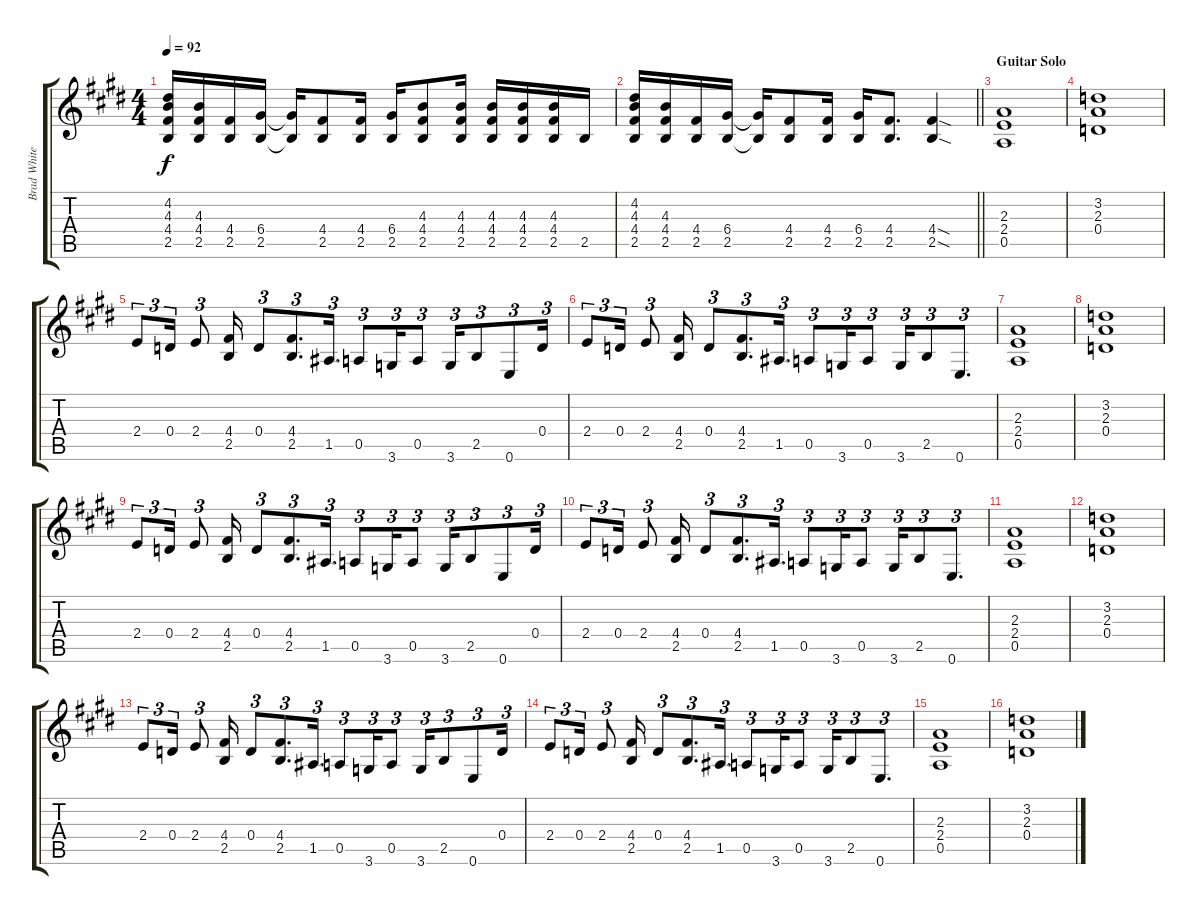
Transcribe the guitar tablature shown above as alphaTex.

\track ("Brad Whiteford" "Brad White") {instrument distortionguitar}
\staff {score tabs}
\tuning (E4 B3 G3 D3 A2 E2) {hide}
\ts (4 4)
\tempo 92
\clef g2
\ks e
(4.2 4.3 4.4 2.5).16{dy f} (4.3 4.4 2.5).16 (4.4 2.5).16 (6.4 2.5).16 (6.4{t} 2.5{t}).16 (4.4 2.5).8 (4.4 2.5).16 (6.4 2.5).16 (4.3 4.4 2.5).8 (4.3 4.4 2.5).16 (4.3 4.4 2.5).16 (4.3 4.4 2.5).16 (4.3 4.4 2.5).16 2.5.16 |
\barLineRight lightlight
(4.2 4.3 4.4 2.5).16 (4.3 4.4 2.5).16 (4.4 2.5).16 (6.4 2.5).16 (6.4{t} 2.5{t}).16 (4.4 2.5).8 (4.4 2.5).16 (6.4 2.5).16 (4.4 2.5).8{d} (4.4{sod} 2.5{sod}).4 |
\section ("" "Guitar Solo")
(2.3 2.4 0.5).1 |
(3.2 2.3 0.4).1 |
2.4.8{tu (3 2)} 0.4.16{tu (3 2)} 2.4.8{tu (3 2)} (4.4 2.5).16 0.4.8{tu (3 2)} (4.4 2.5).8{d tu (3 2)} 1.5.16{d tu (3 2)} 0.5.8{tu (3 2)} 3.6.16{tu (3 2)} 0.5.8{tu (3 2)} 3.6.16{tu (3 2)} 2.5.8{tu (3 2)} 0.6.8{tu (3 2)} 0.4.16{tu (3 2)} |
2.4.8{tu (3 2)} 0.4.16{tu (3 2)} 2.4.8{tu (3 2)} (4.4 2.5).16 0.4.8{tu (3 2)} (4.4 2.5).8{d tu (3 2)} 1.5.16{d tu (3 2)} 0.5.8{tu (3 2)} 3.6.16{tu (3 2)} 0.5.8{tu (3 2)} 3.6.16{tu (3 2)} 2.5.8{tu (3 2)} 0.6.8{d tu (3 2)} |
(2.3 2.4 0.5).1 |
(3.2 2.3 0.4).1 |
2.4.8{tu (3 2)} 0.4.16{tu (3 2)} 2.4.8{tu (3 2)} (4.4 2.5).16 0.4.8{tu (3 2)} (4.4 2.5).8{d tu (3 2)} 1.5.16{d tu (3 2)} 0.5.8{tu (3 2)} 3.6.16{tu (3 2)} 0.5.8{tu (3 2)} 3.6.16{tu (3 2)} 2.5.8{tu (3 2)} 0.6.8{tu (3 2)} 0.4.16{tu (3 2)} |
2.4.8{tu (3 2)} 0.4.16{tu (3 2)} 2.4.8{tu (3 2)} (4.4 2.5).16 0.4.8{tu (3 2)} (4.4 2.5).8{d tu (3 2)} 1.5.16{d tu (3 2)} 0.5.8{tu (3 2)} 3.6.16{tu (3 2)} 0.5.8{tu (3 2)} 3.6.16{tu (3 2)} 2.5.8{tu (3 2)} 0.6.8{d tu (3 2)} |
(2.3 2.4 0.5).1 |
(3.2 2.3 0.4).1 |
2.4.8{tu (3 2)} 0.4.16{tu (3 2)} 2.4.8{tu (3 2)} (4.4 2.5).16 0.4.8{tu (3 2)} (4.4 2.5).8{d tu (3 2)} 1.5.16{d tu (3 2)} 0.5.8{tu (3 2)} 3.6.16{tu (3 2)} 0.5.8{tu (3 2)} 3.6.16{tu (3 2)} 2.5.8{tu (3 2)} 0.6.8{tu (3 2)} 0.4.16{tu (3 2)} |
2.4.8{tu (3 2)} 0.4.16{tu (3 2)} 2.4.8{tu (3 2)} (4.4 2.5).16 0.4.8{tu (3 2)} (4.4 2.5).8{d tu (3 2)} 1.5.16{d tu (3 2)} 0.5.8{tu (3 2)} 3.6.16{tu (3 2)} 0.5.8{tu (3 2)} 3.6.16{tu (3 2)} 2.5.8{tu (3 2)} 0.6.8{d tu (3 2)} |
(2.3 2.4 0.5).1 |
(3.2 2.3 0.4).1
